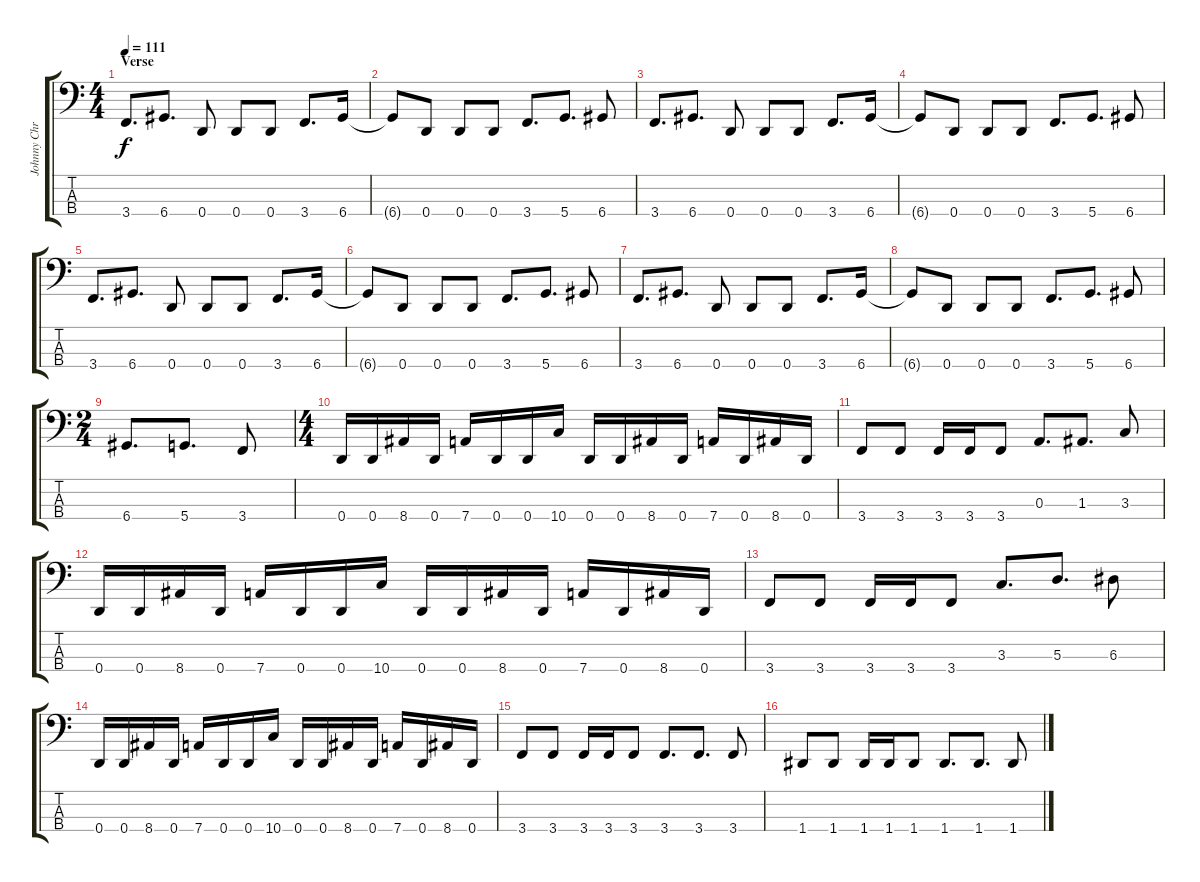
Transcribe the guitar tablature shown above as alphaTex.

\track ("Johnny Christ" "Johnny Chr") {instrument electricbassfinger}
\staff {score tabs}
\tuning (G2 D2 A1 D1) {hide}
\ts (4 4)
\section ("" "Verse")
\tempo 111
\clef f4
\ks c
3.4.8{d dy f} 6.4.8{d} 0.4.8 0.4.8 0.4.8 3.4.8{d} 6.4.16 |
6.4{t}.8 0.4.8 0.4.8 0.4.8 3.4.8{d} 5.4.8{d} 6.4.8 |
3.4.8{d} 6.4.8{d} 0.4.8 0.4.8 0.4.8 3.4.8{d} 6.4.16 |
6.4{t}.8 0.4.8 0.4.8 0.4.8 3.4.8{d} 5.4.8{d} 6.4.8 |
3.4.8{d} 6.4.8{d} 0.4.8 0.4.8 0.4.8 3.4.8{d} 6.4.16 |
6.4{t}.8 0.4.8 0.4.8 0.4.8 3.4.8{d} 5.4.8{d} 6.4.8 |
3.4.8{d} 6.4.8{d} 0.4.8 0.4.8 0.4.8 3.4.8{d} 6.4.16 |
6.4{t}.8 0.4.8 0.4.8 0.4.8 3.4.8{d} 5.4.8{d} 6.4.8 |
\ts (2 4)
6.4.8{d} 5.4.8{d} 3.4.8 |
\ts (4 4)
0.4.16{volume 16} 0.4.16 8.4.16 0.4.16 7.4.16 0.4.16 0.4.16 10.4.16 0.4.16 0.4.16 8.4.16 0.4.16 7.4.16 0.4.16 8.4.16 0.4.16 |
3.4.8{volume 13} 3.4.8 3.4.16 3.4.16 3.4.8 0.3.8{d} 1.3.8{d} 3.3.8 |
0.4.16{volume 16} 0.4.16 8.4.16 0.4.16 7.4.16 0.4.16 0.4.16 10.4.16 0.4.16 0.4.16 8.4.16 0.4.16 7.4.16 0.4.16 8.4.16 0.4.16 |
3.4.8{volume 13} 3.4.8 3.4.16 3.4.16 3.4.8 3.3.8{d} 5.3.8{d} 6.3.8 |
0.4.16 0.4.16 8.4.16 0.4.16 7.4.16 0.4.16 0.4.16 10.4.16 0.4.16 0.4.16 8.4.16 0.4.16 7.4.16 0.4.16 8.4.16 0.4.16 |
3.4.8 3.4.8 3.4.16 3.4.16 3.4.8 3.4.8{d} 3.4.8{d} 3.4.8 |
1.4.8 1.4.8 1.4.16 1.4.16 1.4.8 1.4.8{d} 1.4.8{d} 1.4.8
